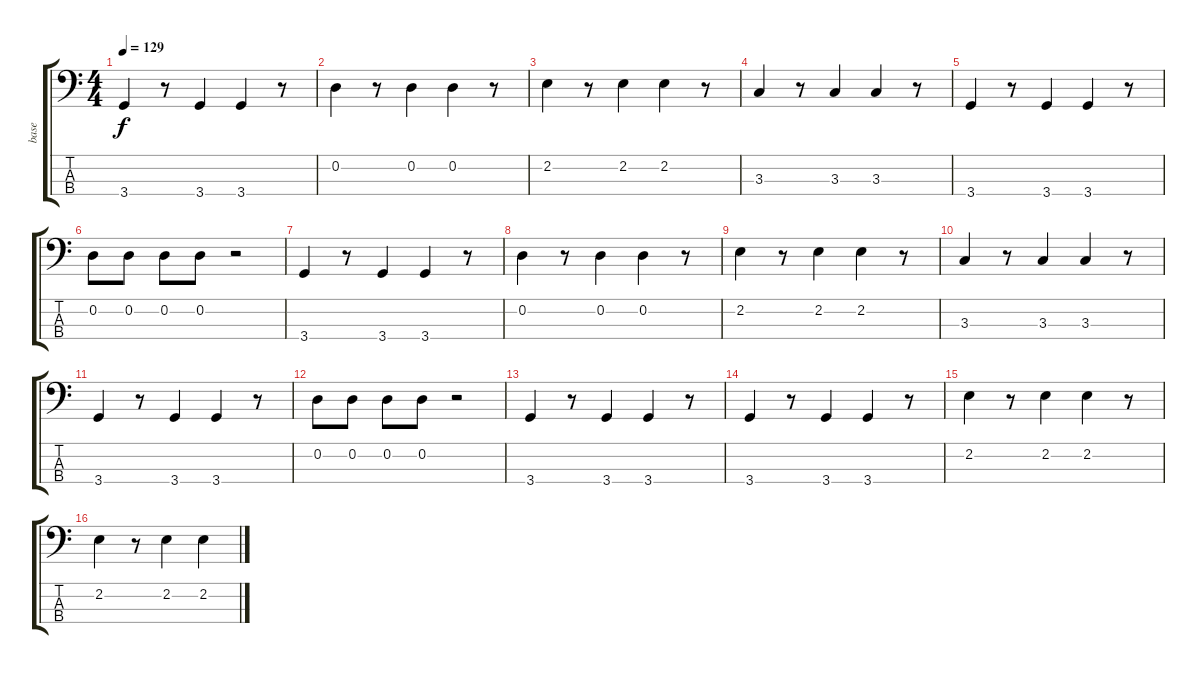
\track ("base" "base") {instrument electricbassfinger}
\staff {score tabs}
\tuning (G2 D2 A1 E1) {hide}
\ts (4 4)
\tempo 129
\clef f4
\ks c
3.4.4{dy f instrument electricbassfinger} r.8 3.4.4 3.4.4 r.8 |
0.2.4 r.8 0.2.4 0.2.4 r.8 |
2.2.4 r.8 2.2.4 2.2.4 r.8 |
3.3.4 r.8 3.3.4 3.3.4 r.8 |
3.4.4 r.8 3.4.4 3.4.4 r.8 |
0.2.8 0.2.8 0.2.8 0.2.8 r.2 |
3.4.4 r.8 3.4.4 3.4.4 r.8 |
0.2.4 r.8 0.2.4 0.2.4 r.8 |
2.2.4 r.8 2.2.4 2.2.4 r.8 |
3.3.4 r.8 3.3.4 3.3.4 r.8 |
3.4.4 r.8 3.4.4 3.4.4 r.8 |
0.2.8 0.2.8 0.2.8 0.2.8 r.2 |
3.4.4 r.8 3.4.4 3.4.4 r.8 |
3.4.4 r.8 3.4.4 3.4.4 r.8 |
2.2.4 r.8 2.2.4 2.2.4 r.8 |
2.2.4 r.8 2.2.4 2.2.4
